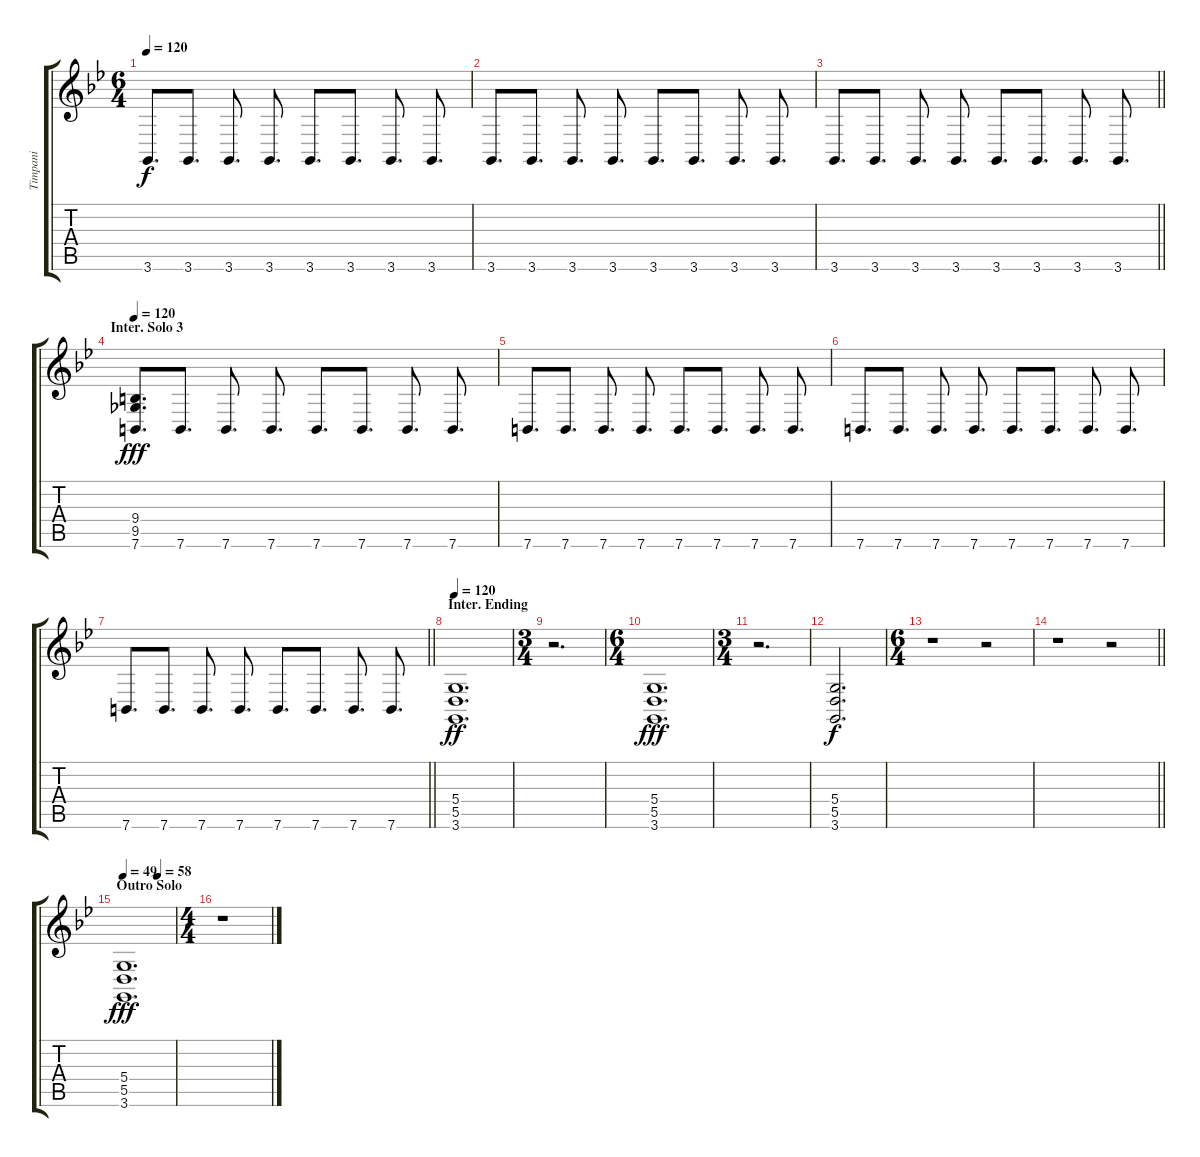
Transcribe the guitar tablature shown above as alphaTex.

\track ("Timpani" "Timpani") {instrument timpani}
\staff {score tabs}
\tuning (E4 B3 G3 D3 A2 E2) {hide}
\ts (6 4)
\tempo 120
\clef g2
\ks bb
3.6.8{d dy f} 3.6.8{d} 3.6.8{d} 3.6.8{d} 3.6.8{d} 3.6.8{d} 3.6.8{d} 3.6.8{d} |
3.6.8{d} 3.6.8{d} 3.6.8{d} 3.6.8{d} 3.6.8{d} 3.6.8{d} 3.6.8{d} 3.6.8{d} |
\barLineRight lightlight
3.6.8{d} 3.6.8{d} 3.6.8{d} 3.6.8{d} 3.6.8{d} 3.6.8{d} 3.6.8{d} 3.6.8{d} |
\section ("" "Inter. Solo 3")
\tempo 120
(9.4 9.5 7.6).8{d dy fff} 7.6.8{d} 7.6.8{d} 7.6.8{d} 7.6.8{d} 7.6.8{d} 7.6.8{d} 7.6.8{d} |
7.6.8{d} 7.6.8{d} 7.6.8{d} 7.6.8{d} 7.6.8{d} 7.6.8{d} 7.6.8{d} 7.6.8{d} |
7.6.8{d} 7.6.8{d} 7.6.8{d} 7.6.8{d} 7.6.8{d} 7.6.8{d} 7.6.8{d} 7.6.8{d} |
\barLineRight lightlight
7.6.8{d} 7.6.8{d} 7.6.8{d} 7.6.8{d} 7.6.8{d} 7.6.8{d} 7.6.8{d} 7.6.8{d} |
\section ("" "Inter. Ending")
\tempo 120
(5.4 5.5 3.6).1{d dy ff} |
\ts (3 4)
r.2{d} |
\ts (6 4)
(5.4 5.5 3.6).1{d dy fff} |
\ts (3 4)
r.2{d} |
(5.4 5.5 3.6).2{d dy f} |
\ts (6 4)
r.1 r.2 |
\barLineRight lightlight
r.1 r.2 |
\section ("" "Outro Solo")
\tempo 49
\tempo (58 0.6666666666666666)
(5.4 5.5 3.6).1{d dy fff} |
\ts (4 4)
r.1
